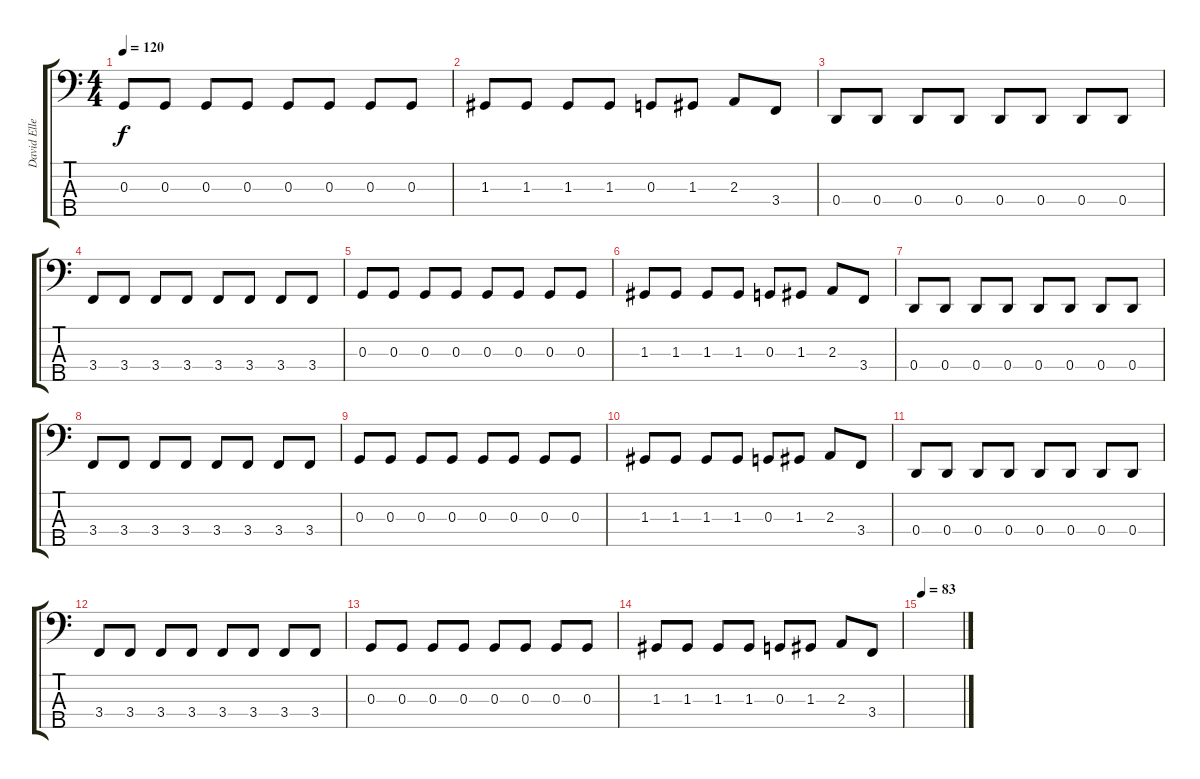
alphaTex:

\track ("David Ellefson" "David Elle") {instrument acousticguitarnylon}
\staff {score tabs}
\tuning (F2 C2 G1 D1 A0) {hide}
\ts (4 4)
\tempo 120
\clef f4
\ks c
0.3.8{dy f} 0.3.8 0.3.8 0.3.8 0.3.8 0.3.8 0.3.8 0.3.8 |
1.3.8 1.3.8 1.3.8 1.3.8 0.3.8 1.3.8 2.3.8 3.4.8 |
0.4.8 0.4.8 0.4.8 0.4.8 0.4.8 0.4.8 0.4.8 0.4.8 |
3.4.8 3.4.8 3.4.8 3.4.8 3.4.8 3.4.8 3.4.8 3.4.8 |
0.3.8 0.3.8 0.3.8 0.3.8 0.3.8 0.3.8 0.3.8 0.3.8 |
1.3.8 1.3.8 1.3.8 1.3.8 0.3.8 1.3.8 2.3.8 3.4.8 |
0.4.8 0.4.8 0.4.8 0.4.8 0.4.8 0.4.8 0.4.8 0.4.8 |
3.4.8 3.4.8 3.4.8 3.4.8 3.4.8 3.4.8 3.4.8 3.4.8 |
0.3.8 0.3.8 0.3.8 0.3.8 0.3.8 0.3.8 0.3.8 0.3.8 |
1.3.8 1.3.8 1.3.8 1.3.8 0.3.8 1.3.8 2.3.8 3.4.8 |
0.4.8 0.4.8 0.4.8 0.4.8 0.4.8 0.4.8 0.4.8 0.4.8 |
3.4.8 3.4.8 3.4.8 3.4.8 3.4.8 3.4.8 3.4.8 3.4.8 |
0.3.8 0.3.8 0.3.8 0.3.8 0.3.8 0.3.8 0.3.8 0.3.8 |
1.3.8 1.3.8 1.3.8 1.3.8 0.3.8 1.3.8 2.3.8 3.4.8 |
\tempo 83
